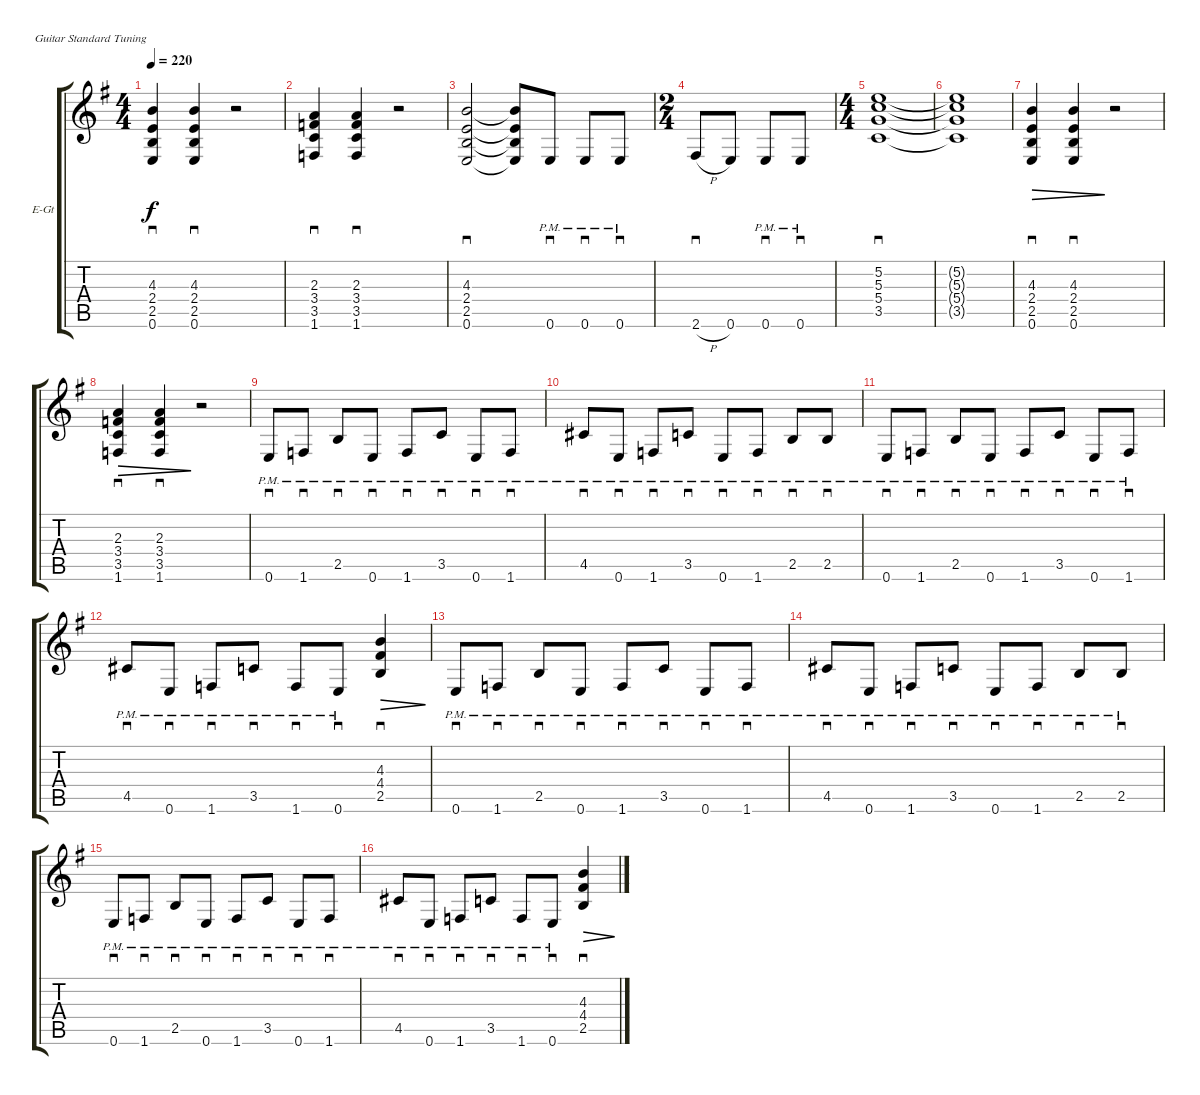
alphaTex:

\defaultSystemsLayout 4
\bracketExtendMode groupsimilarinstruments
\firstSystemTrackNameOrientation horizontal
\otherSystemsTrackNameOrientation horizontal
\chordDiagramsInScore
\track ("James H." "E-Gt") {instrument overdrivenguitar}
\staff {score tabs}
\tuning (E4 B3 G3 D3 A2 E2)
\ts (4 4)
\tempo 220
\clef g2
\ks g
(0.6 2.5 2.4 4.3).4{sd dy f} (0.6 2.5 2.4 4.3).4{sd} r.2 |
(1.6 3.5 3.4 2.3).4{sd} (1.6 3.5 3.4 2.3).4{sd} r.2 |
(0.6 2.5 2.4 4.3).2{sd} (0.6{t} 2.5{t} 2.4{t} 4.3{t}).8 0.6{pm}.8{sd} 0.6{pm}.8{sd} 0.6{pm}.8{sd} |
\ts (2 4)
2.6{h}.8{sd} 0.6.8 0.6{pm}.8{sd} 0.6{pm}.8{sd} |
\ts (4 4)
(3.5 5.4 5.3 5.2).1{sd} |
(3.5{t} 5.4{t} 5.3{t} 5.2{t}).1 |
(0.6 2.5 2.4 4.3).4{sd dec} (0.6 2.5 2.4 4.3).4{sd dec} r.2 |
(1.6 3.5 3.4 2.3).4{sd dec} (1.6 3.5 3.4 2.3).4{sd dec} r.2 |
0.6{pm}.8{sd} 1.6{pm}.8{sd} 2.5{pm}.8{sd} 0.6{pm}.8{sd} 1.6{pm}.8{sd} 3.5{pm}.8{sd} 0.6{pm}.8{sd} 1.6{pm}.8{sd} |
4.5{pm}.8{sd} 0.6{pm}.8{sd} 1.6{pm}.8{sd} 3.5{pm}.8{sd} 0.6{pm}.8{sd} 1.6{pm}.8{sd} 2.5{pm}.8{sd} 2.5{pm}.8{sd} |
0.6{pm}.8{sd} 1.6{pm}.8{sd} 2.5{pm}.8{sd} 0.6{pm}.8{sd} 1.6{pm}.8{sd} 3.5{pm}.8{sd} 0.6{pm}.8{sd} 1.6{pm}.8{sd} |
4.5{pm}.8{sd} 0.6{pm}.8{sd} 1.6{pm}.8{sd} 3.5{pm}.8{sd} 1.6{pm}.8{sd} 0.6{pm}.8{sd} (2.5 4.4 4.3).4{sd dec} |
0.6{pm}.8{sd} 1.6{pm}.8{sd} 2.5{pm}.8{sd} 0.6{pm}.8{sd} 1.6{pm}.8{sd} 3.5{pm}.8{sd} 0.6{pm}.8{sd} 1.6{pm}.8{sd} |
4.5{pm}.8{sd} 0.6{pm}.8{sd} 1.6{pm}.8{sd} 3.5{pm}.8{sd} 0.6{pm}.8{sd} 1.6{pm}.8{sd} 2.5{pm}.8{sd} 2.5{pm}.8{sd} |
0.6{pm}.8{sd} 1.6{pm}.8{sd} 2.5{pm}.8{sd} 0.6{pm}.8{sd} 1.6{pm}.8{sd} 3.5{pm}.8{sd} 0.6{pm}.8{sd} 1.6{pm}.8{sd} |
4.5{pm}.8{sd} 0.6{pm}.8{sd} 1.6{pm}.8{sd} 3.5{pm}.8{sd} 1.6{pm}.8{sd} 0.6{pm}.8{sd} (2.5 4.4 4.3).4{sd dec}
